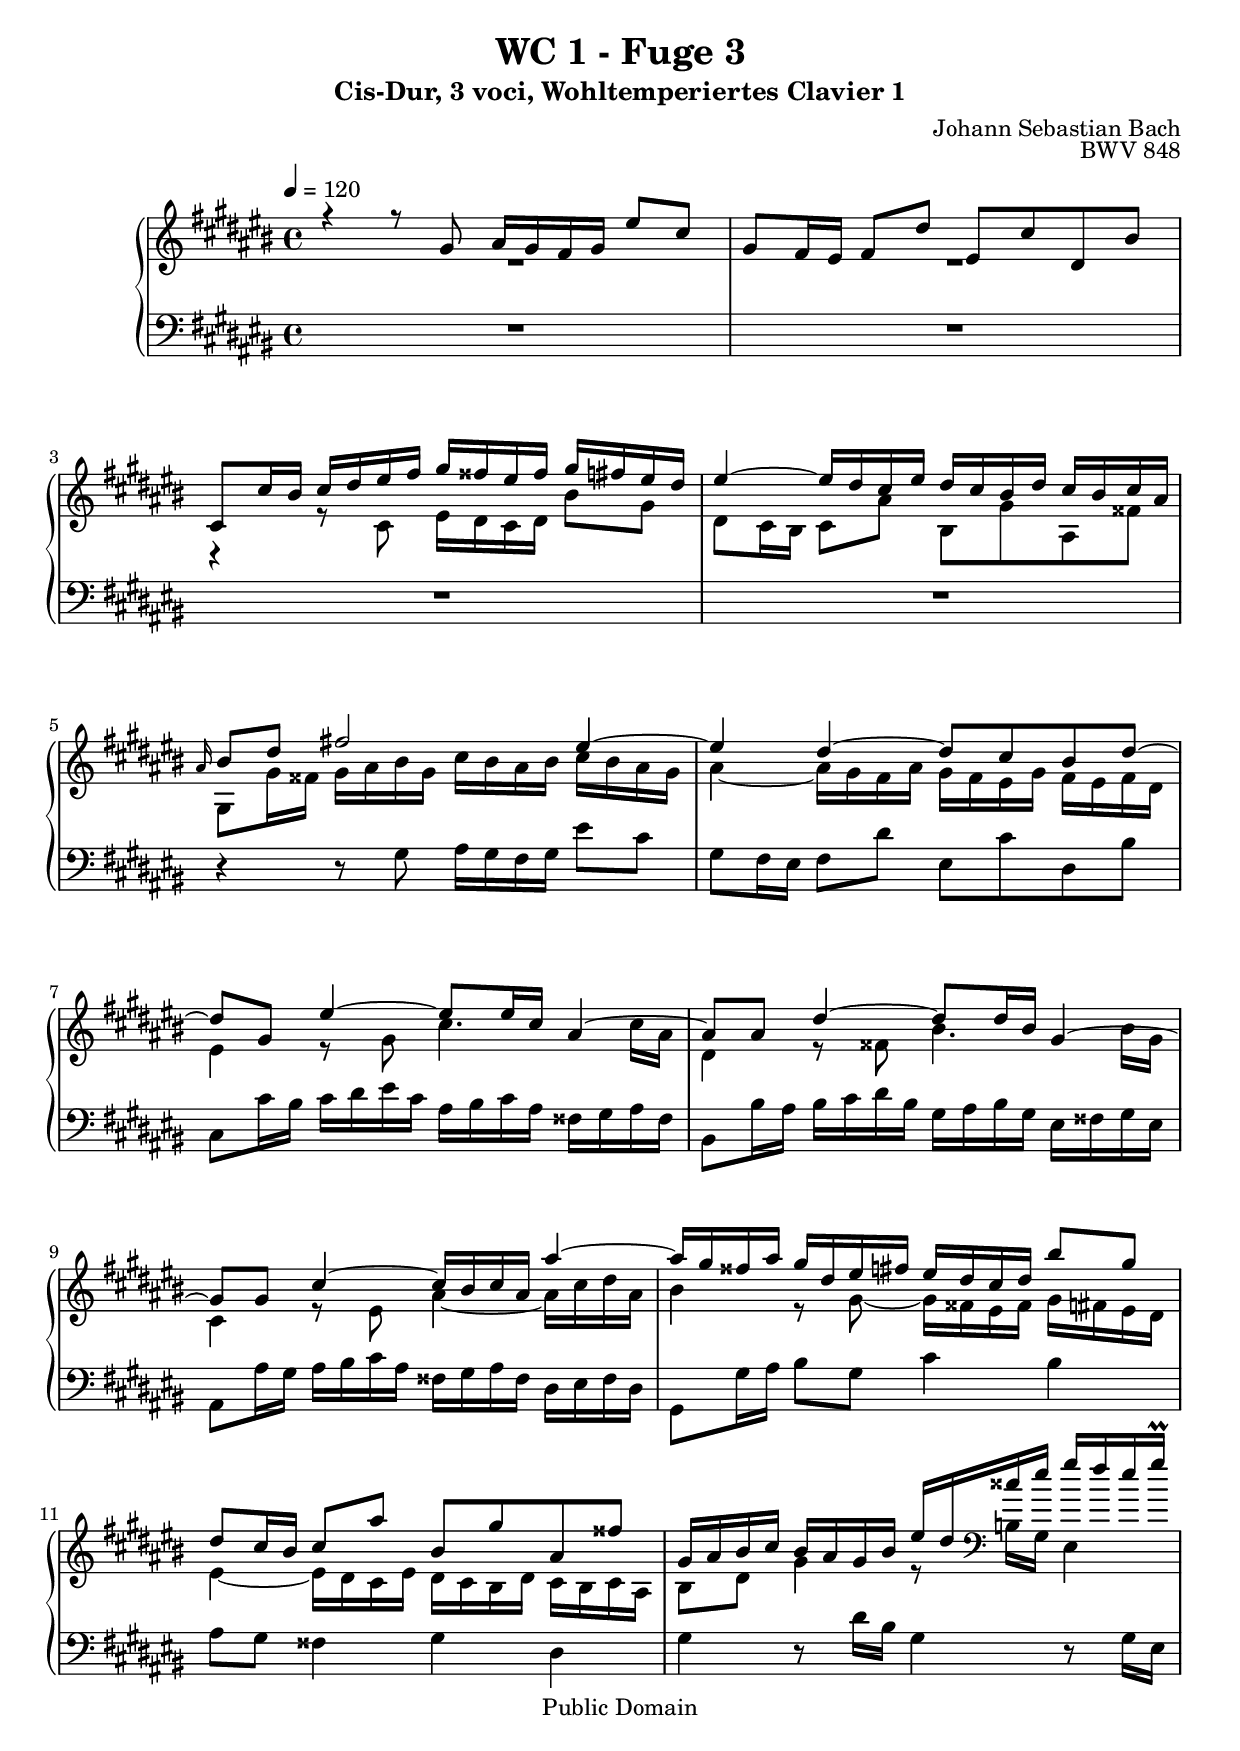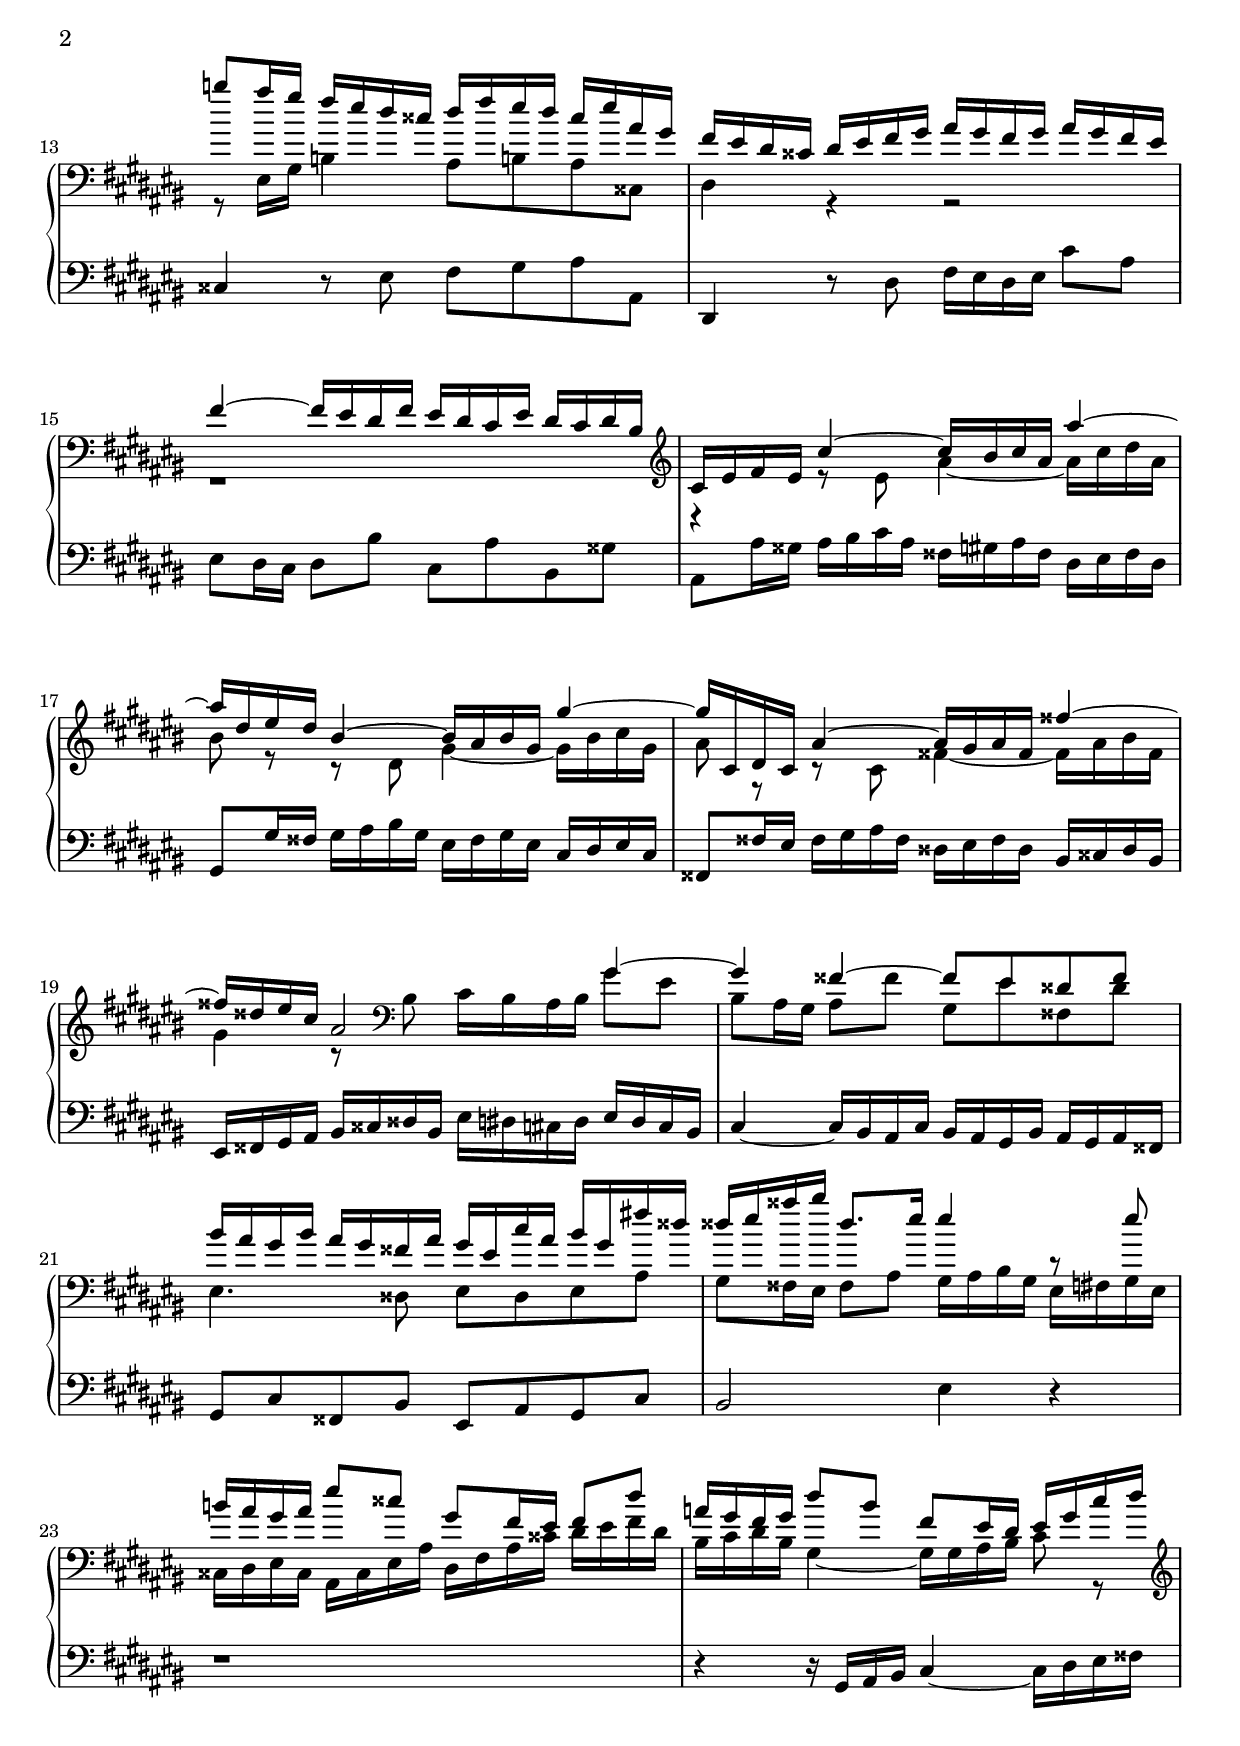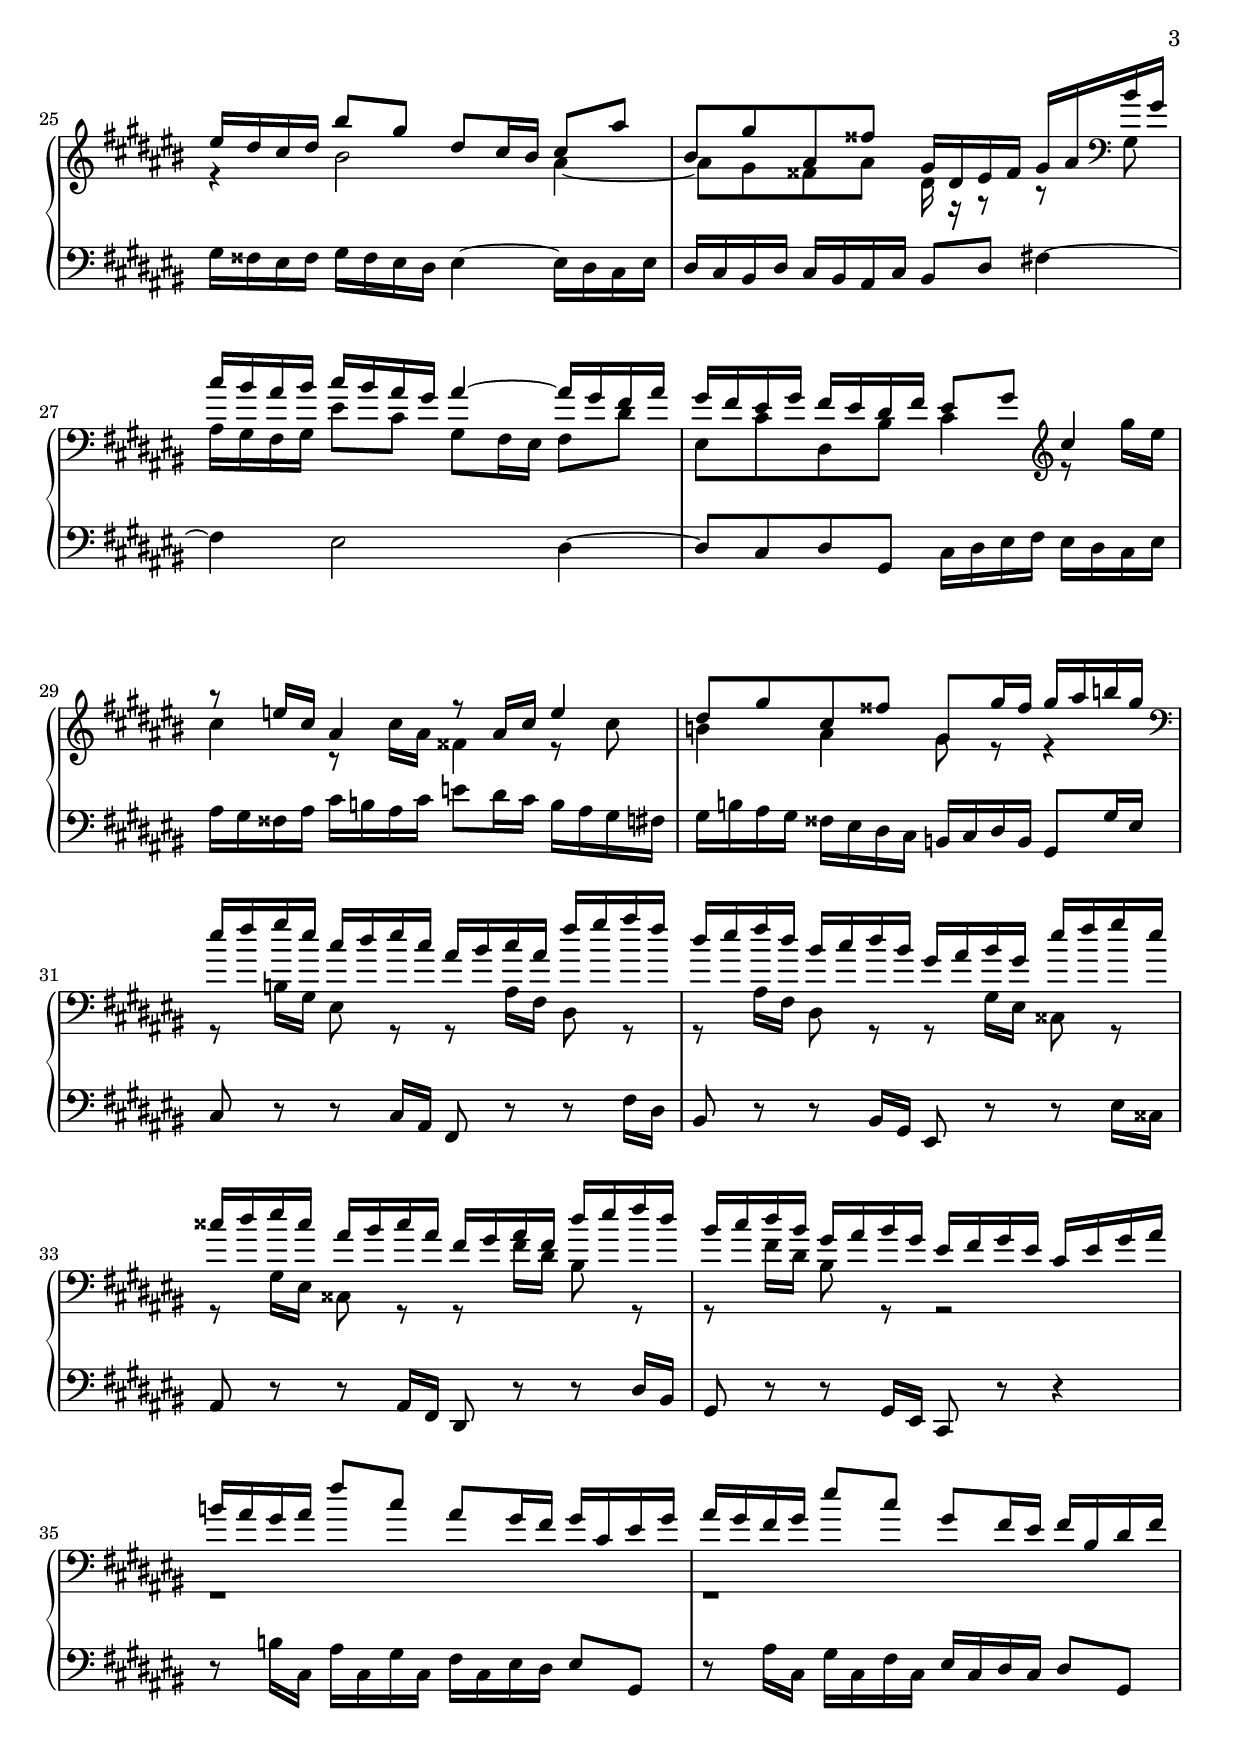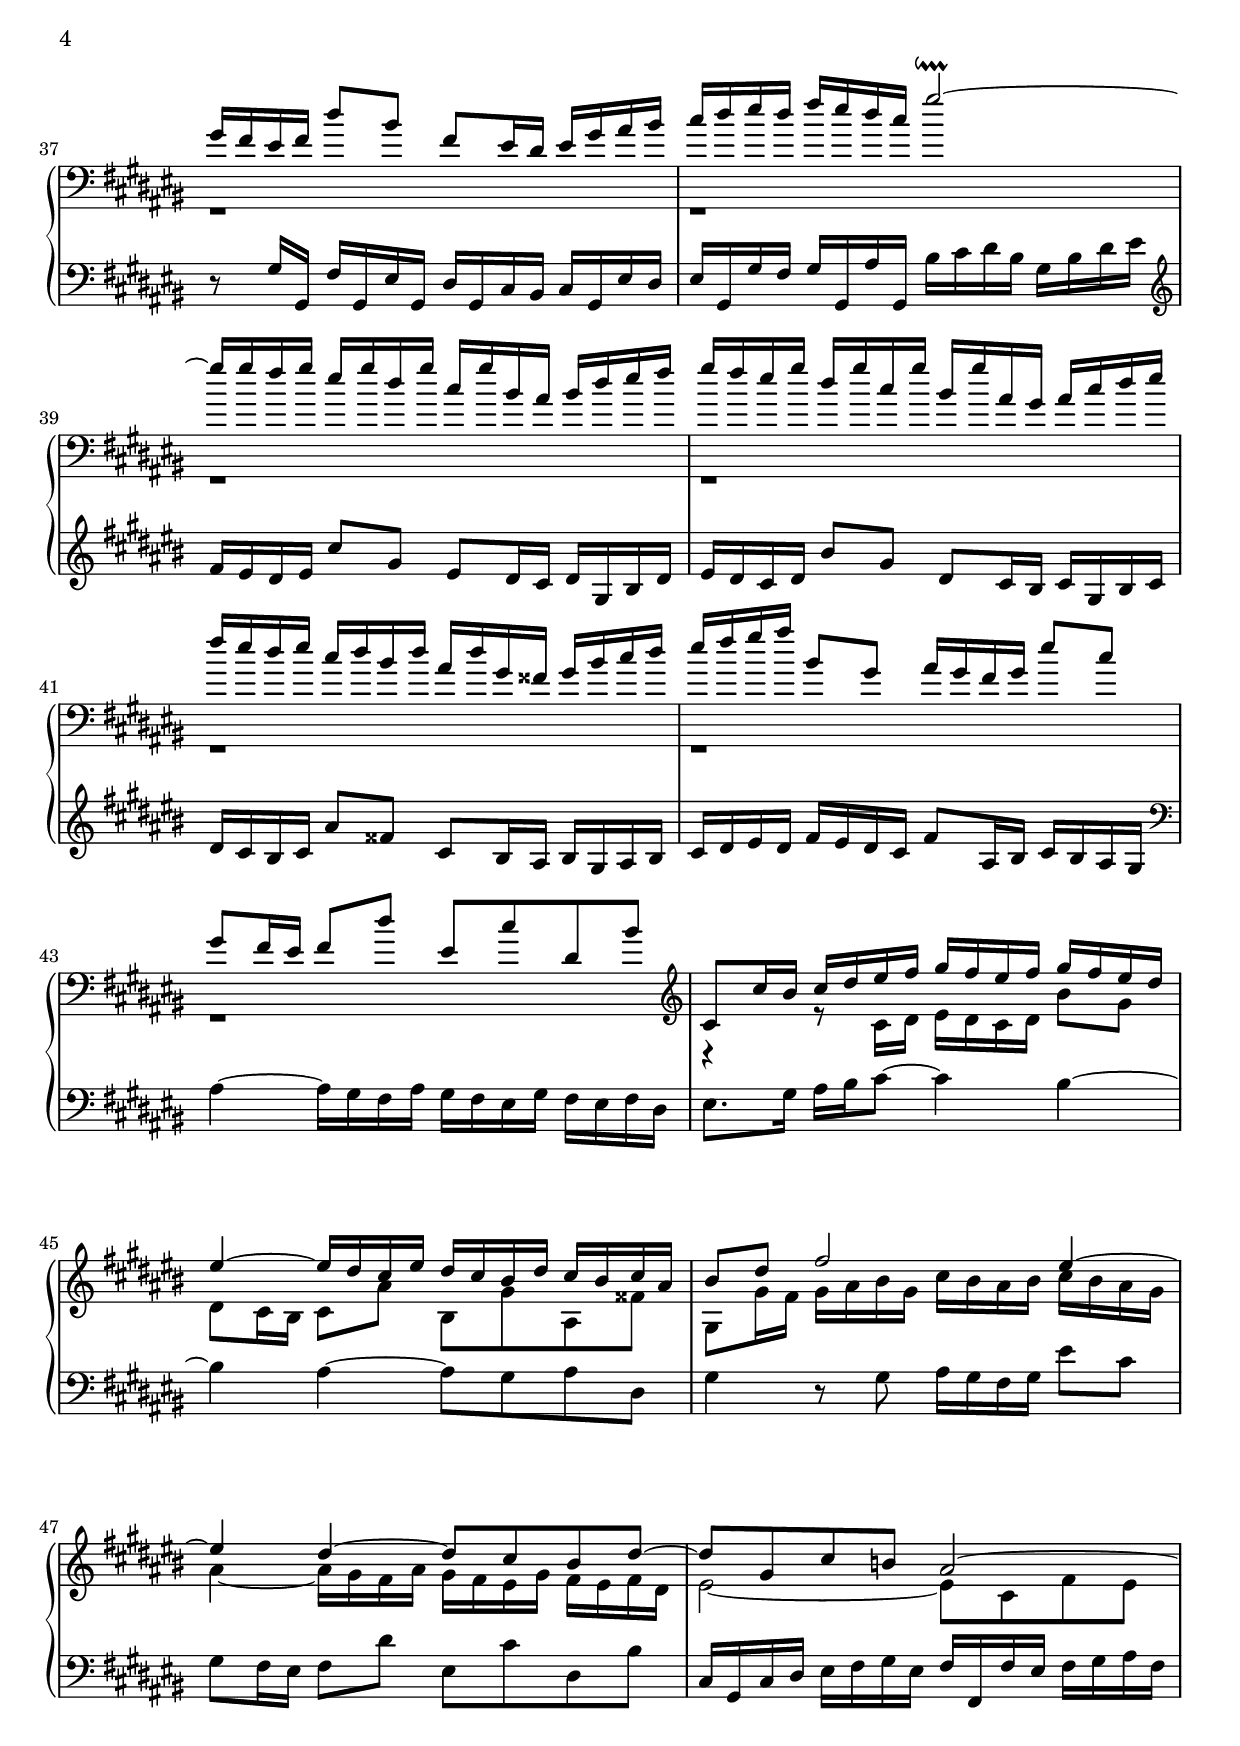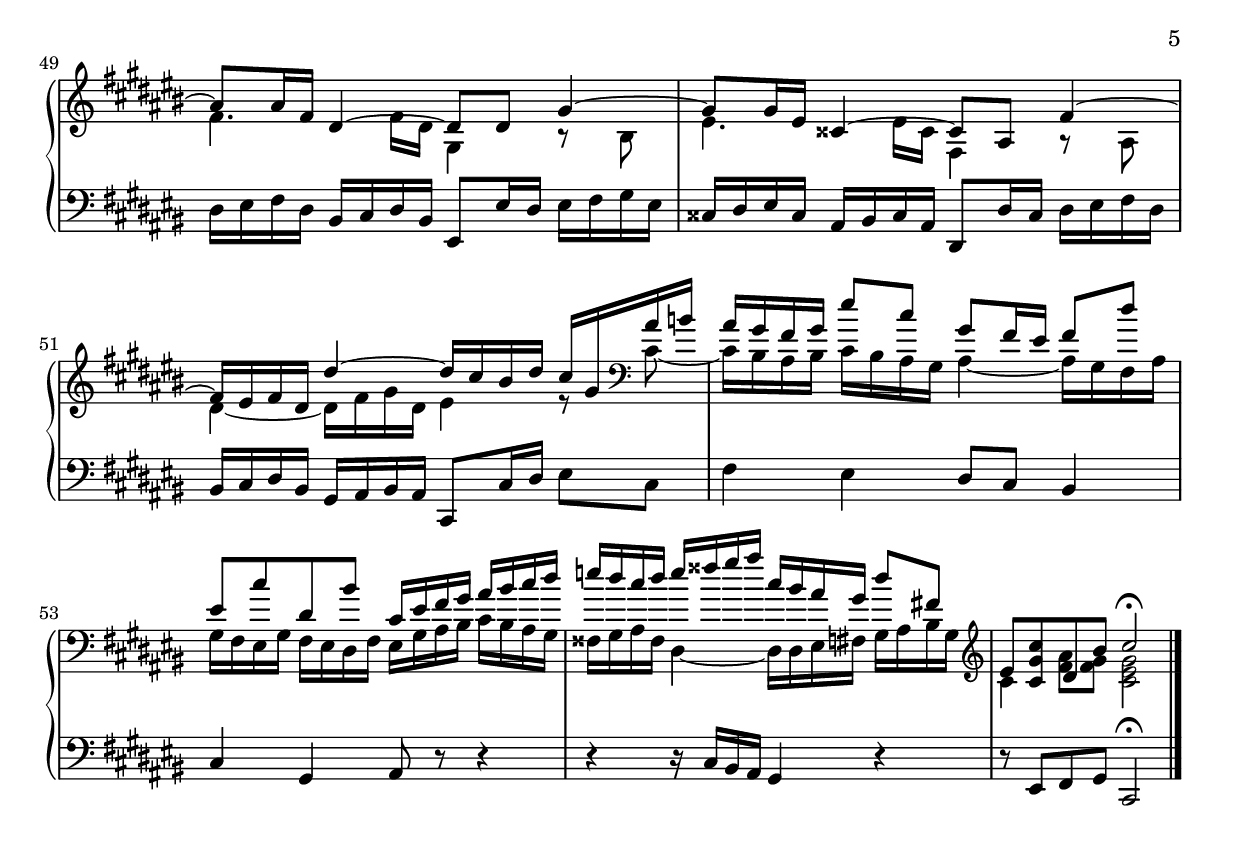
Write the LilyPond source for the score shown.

%\version "2.22.2"
%\language "deutsch"

\header {
  title = "WC 1 - Fuge 3"
  subtitle = "Cis-Dur, 3 voci, Wohltemperiertes Clavier 1"
  composer = "Johann Sebastian Bach"
  opus = "BWV 848"
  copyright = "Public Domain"
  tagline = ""
}

global = {
  \key cis \major
  \time 4/4
  \tempo 4 = 120}


preambleUp = {\clef treble \global}
preambleDown = {\clef bass \global}

soprano = \relative c'' {
  \global
  
  r4 r8 gis ais16 gis fis gis eis'8 cis | % m. 1
  gis8 fis16 eis fis8 dis' eis, cis' dis, bis' | % m. 2
  cis,8 cis'16 bis cis dis eis fis gis fisis eis fisis gis fis eis dis | % m. 3
  eis4~ eis16 dis cis eis dis cis bis dis cis bis cis ais | % m. 4
  \grace ais16 bis8 dis fis!2 eis4~ | % m. 5
  eis4 dis~ dis8 cis bis dis~| % m. 6
  dis8 gis, eis'4~ eis8 eis16 cis ais4~ | % m. 7
  ais8 ais dis4~ dis8 dis16 bis gis4~ | % m. 8
  gis8 gis cis4~ cis16 bis cis ais ais'4~ | % m. 9
  ais16 gis fisis ais gis dis eis fis! eis dis cis dis bis'8 gis | % m. 10
  dis8 cis16 bis cis8 ais' bis, gis' ais, fisis' | % m. 11
  gis,16 ais bis cis bis ais gis bis eis dis cisis eis gis fis eis gis \prall | % m. 12
  b!8 ais16 gis fis eis dis cisis dis fis eis dis cisis eis ais, gis | % m. 13
  fis16 eis dis cisis dis eis fis gis ais gis fis gis ais gis fis eis | % m. 14
  fis4~ fis16 eis dis fis eis dis cis eis dis cis dis bis | % m. 15
  cis16 eis fis eis cis'4~ cis16 bis cis ais ais'4~ | % m. 16
  ais16 dis, eis dis bis4~ bis16 ais bis gis gis'4~ | % m. 17
  gis16 cis,, dis cis ais'4~ ais16 gis ais fisis fisis'4~ | % m. 18
  fisis16 disis eis cis ais2 gis4~ | % m. 19
  gis4 fisis~ fisis8 eis disis fisis | % m. 20
  bis16 ais gis bis ais gis fisis ais gis eis cis' ais bis gis fis'! disis | % m. 21
  disis16 eis aisis bis disis,8. eis16 eis4 r8 eis | % m. 22
  b!16 ais gis ais eis'8 cisis gis fis16 eis fis8 dis' | % m. 23
  a!16 gis fis gis dis'8 bis fis eis16 dis eis gis cis dis | % m. 24
  eis dis cis dis bis'8 gis dis cis16 bis cis8 ais' | % m. 25
  bis,8 gis' ais, fisis' gis,16 dis eis fisis gis ais bis gis | % m. 26
  cis16 bis ais bis cis bis ais gis ais4~ ais16 gis fis ais | % m. 27
  gis16 fis eis gis fis eis dis fis eis8 gis cis4 | % m. 28
  r8 e!16 cis ais4 r8 ais16 cis e4 | % m. 29
  dis8 gis cis, fisis gis, gis'16 fisis gis ais b! gis | % m. 30
  eis16 fis gis eis cis dis eis cis ais bis cis ais fis' gis ais fis | % m. 31
  dis16 eis fis dis bis cis dis bis gis ais bis gis eis' fis gis eis | % m. 32
  cisis16 dis eis cisis ais bis cisis ais fis gis ais fis dis' eis fis dis | % m. 33
  bis16 cis dis bis gis ais bis gis eis fis gis eis cis eis gis ais | % m. 34
  b!16 ais gis ais fis'8 cis ais gis16 fis gis cis, eis gis | % m. 35
  ais16 gis fis gis eis'8 cis gis fis16 eis fis bis, dis fis | % m. 36
  gis16 fis eis fis dis'8 bis fis eis16 dis eis gis ais bis | % m. 37
  cis16 dis eis dis fis eis dis cis gis'2~ \downprall | % m. 38
  gis16 gis fis gis eis gis dis gis cis, gis' bis, ais bis dis eis fis | % m. 39
  gis16 fis eis gis dis gis cis, gis' bis, gis' ais, gis ais cis dis eis | % m. 40
  fis16 eis dis eis cis dis bis dis ais dis gis, fisis gis bis cis dis | % m. 41
  eis16 fis gis ais bis,8 gis ais16 gis fis gis eis'8 cis | % m. 42
  gis8 fis16 eis fis8 dis' eis, cis' dis, bis' | % m. 43
  cis,8 cis'16 bis cis dis eis fis gis fis eis fis gis fis eis dis | % m. 44
  eis4~ eis16 dis cis eis dis cis bis dis cis bis cis ais | % m. 45
  bis8 dis fis2 eis4~ | % m. 46
  eis4 dis~ dis8 cis bis dis~ | % m. 47
  dis8 gis, cis b! ais2~ | % m. 48
  ais8 ais16 fis dis4~ dis8 dis gis4~ | % m. 49
  gis8 gis16 eis cisis4~ cisis8 ais fis'4~ | % m. 50
  fis16 eis fis dis dis'4~ dis16 cis bis dis cis gis ais b! | % m. 51
  ais16 gis fis gis eis'8 cis gis fis16 eis fis8 dis' | % m. 52
  eis,8 cis' dis, bis' cis,16 eis fis gis ais bis cis dis | % m. 53
  e!16 dis cis dis e fisis gis ais cis, bis ais gis dis'8 fis,! | % m. 54
  eis8 <cis gis' cis> dis bis' cis2 \fermata \bar "|." | % m. 55
  
}

alto = \relative c' {
  \global
  
 R1 | % m. 1
 R1 | % m. 2
 r4 r8 cis eis16 dis cis dis bis'8 gis | % m. 3
 dis8 cis16 bis cis8 ais' bis, gis' ais, fisis' | % m. 4
 gis,8 gis'16 fisis gis ais bis gis cis bis ais bis cis bis ais gis | % m. 5
 ais4~ ais16 gis fis ais gis fis eis gis fis eis fis dis | % m. 6
 eis4 r8 gis cis4. cis16 ais | % m. 7
 dis,4 r8 fisis bis4. bis16 gis | % m. 8
 cis,4 r8 eis ais4~ ais16 cis dis ais | % m. 9
 bis4 r8 gis~ gis16 fisis eis fisis gis fis!eis dis | % m. 10
 eis4~ eis16 dis cis eis dis cis bis dis cis bis cis ais | % m. 11
 bis8 dis gis4 r8 \clef bass b,!16 gis eis4 | % m. 12
 r8 eis16 gis b!4 ais8 b! ais cisis, | % m. 13
 dis4  r r2 | % m. 14
 r1 | % m. 15
 \clef treble r4 r8 eis'8 ais4~ ais16 cis dis ais | % m. 16
 bis8 r r dis, gis4~ gis16 bis cis gis | % m. 17
 ais8 r r cis, fisis4~ fisis16 ais bis fisis | % m. 18
 gis4 r8 \clef bass bis, cis16 bis ais bis gis'8 eis | % m. 19
 bis8 ais16 gis ais8 fisis' gis, eis' fisis, disis' | % m. 20
 eis,4. disis8 eis disis eis ais | % m. 21
 gis8 fisis16 eis fisis8 ais  gis16 ais bis gis eis fis! gis eis | % m. 22
 cisis16 dis eis cisis ais cisis eis ais dis, fis ais cisis dis eis fis dis | % m. 23
 bis16 cis dis bis gis4~ gis16 gis ais bis cis8 r | % m. 24
 \clef treble r4 bis'2 ais4~ | % m. 25
 ais8 gis fisis ais dis,16 r r8 r \clef bass gis, | % m. 26
 ais16 gis fis gis eis'8 cis gis fis16 eis fis8 dis' | % m. 27
 eis,8 cis' dis, bis' cis4 \clef treble r8 gis''16 eis | % m. 28
 cis4 r8 cis16 ais fisis4 r8 cis' | % m. 29
 b!4 ais gis8 r r4 | % m. 30
 \clef bass r8 b,!16 gis eis8 r r ais16 fis dis8 r | % m. 31
 r8 ais'16 fis dis8 r r gis16 eis cisis8 r | % m. 32
 r8 gis'16 eis cisis8 r r fis'16 dis bis8 r | % m. 33
 r8 fis'16 dis bis8 r r2 | % m. 34
 r1 | % m. 35
 r1 | % m. 36
 r1 | % m. 37
 r1 | % m. 38
 r1 | % m. 39
 r1 | % m. 40
 r1 | % m. 41
 r1 | % m. 42
 r1 | % m. 43
 \clef treble r4 r8 cis16 dis eis dis cis dis bis'8 gis | % m. 44
 dis8 cis16 bis cis8 ais' bis, gis' ais, fisis' | % m. 45
 gis,8 gis'16 fis gis ais bis gis cis bis ais bis cis bis ais gis | % m. 46
 ais4~ ais16 gis fis ais gis fis eis gis fis eis fis dis | % m. 47
 eis2~ eis8 cis fis eis | % m. 48
 fis4. fis16 dis gis,4 r8 bis | % m. 49
 eis4. eis16 cisis fis,4 r8 ais | % m. 50
 dis4~ dis16 fis gis dis eis4 r8 \clef bass cis~ | % m. 51
 cis16 bis ais bis cis bis ais gis ais4~ ais16 gis fis ais | % m. 52
 gis16 fis eis gis fis eis dis fis eis gis ais bis cis bis ais gis | % m. 53
 fisis16 gis ais fisis dis4~ dis16 dis eis fis! gis ais bis gis | % m. 54
 \clef treble cis4 <fis ais>8 <fis gis> <cis eis gis>2 \bar "|." | % m. 55
 
}

bass = \relative c' {
  \global
  
 R1 | % m. 1
 R1 | % m. 2
 R1 | % m. 3
 R1 | % m. 4
 r4 r8 gis ais16 gis fis gis eis'8 cis | % m. 5
 gis8 fis16 eis fis8 dis' eis, cis' dis, bis' | % m. 6
 cis,8 cis'16 bis cis dis eis cis ais bis cis ais fisis gis ais fisis | % m. 7
 bis,8 bis'16 ais bis cis dis bis gis ais bis gis eis fisis gis eis | % m. 8
 ais,8 ais'16 gis ais bis cis ais fisis gis ais fisis dis eis fisis dis | % m. 9
 gis,8 gis'16 ais bis8 gis cis4 bis | % m. 10
 ais8 gis fisis4 gis dis | % m. 11
 gis4 r8 dis'16 bis gis4 r8 gis16 eis | % m. 12
 cisis4 r8 eis8 fis gis ais ais, | % m. 13
 dis,4 r8 dis' fis16 eis dis eis cis'8 ais | % m. 14
 eis8 dis16 cis dis8 bis' cis, ais' bis, gisis' | % m. 15
 ais,8 ais'16 gisis ais bis cis ais fisis gis! ais fisis dis eis fisis dis | % m. 16
 gis,8 gis'16 fisis gis ais bis gis eis fisis gis eis cis dis eis cis | % m. 17
 fisis,8 fisis'16 eis fisis gis ais fisis disis eis fisis disis bis cisis disis bis | % m. 18
 eis,16 fisis gis ais bis cisis disis bis eis dis! cis! dis eis dis cis bis | % m. 19
 cis4~ cis16 bis ais cis bis ais gis bis ais gis ais fisis | % m. 20
 gis8 cis fisis, bis eis, ais gis cis | % m. 21
 bis2 eis4 r | % m. 22
 r1 | % m. 23
 r4 r16 gis, ais bis cis4~ cis16 dis eis fisis | % m. 24
 gis16 fisis eis fisis gis fisis eis dis eis4~ eis16 dis cis eis | % m. 25
 dis16 cis bis dis cis bis ais cis bis8 dis fis!4~ | % m. 26
 fis4 eis2 dis4~ | % m. 27
 dis8 cis dis gis, cis16 dis eis fis eis dis cis eis | % m. 28
 ais gis fisis ais cis b! ais cis e!8 dis16 cis b ais gis fis | % m. 29
 gis16 b! ais gis fisis eis dis cis b! cis dis b gis8 gis'16 eis | % m. 30
 cis8 r r cis16 ais fis8 r r fis'16 dis | % m. 31
 bis8 r r bis16 gis eis8 r r eis'16 cisis | % m. 32
 ais8 r r ais16 fis dis8 r r dis'16 bis | % m. 33 
 gis8 r r gis16 eis cis8 r r4 | % m. 34
 r8 b''16 cis, ais' cis, gis' cis, fis cis eis dis eis8 gis, | % m. 35
 r8 ais'16 cis, gis' cis, fis cis eis cis dis cis dis8 gis, | % m. 36
 r8 gis'16 gis, fis' gis, eis' gis, dis' gis, cis bis cis gis eis' dis | % m. 37
 eis16 gis, gis' fis gis gis, ais' gis, bis' cis dis bis gis bis dis eis | % m. 38
 \clef treble fis16 eis dis eis cis'8 gis eis dis16 cis dis gis, bis dis | % m. 39
 eis16 dis cis dis bis'8 gis dis cis16 bis cis gis bis cis | % m. 40
 dis16 cis bis cis ais'8 fisis cis bis16 ais bis gis ais bis | % m. 41
 cis dis eis dis fis eis dis cis fis8 ais,16 bis cis bis ais gis | % m. 42
 \clef bass ais4~ ais16 gis fis ais gis fis eis gis fis eis fis dis | % m. 43
 eis8. gis16 ais bis cis8~ cis4 bis~ | % m. 44
 bis4 ais~ ais8 gis ais dis, | % m. 45
 gis4 r8 gis ais16 gis fis gis eis'8 cis | % m. 46
 gis8 fis16 eis fis8 dis' eis, cis' dis, bis' | % m. 47
 cis,16 gis cis dis eis fis gis eis fis fis, fis' eis fis gis ais fis | % m. 48
 dis16 eis fis dis bis cis dis bis eis,8 eis'16 dis eis fis gis eis | % m. 49
 cisis16 dis eis cisis ais bis cisis ais dis,8 dis'16 cisis dis eis fis dis | % m. 50
 bis16 cis dis bis gis ais bis ais cis,8 cis'16 dis eis8 cis | % m. 51
 fis4 eis dis8 cis bis4 | % m. 52
 cis4 gis ais8 r r4 | % m. 53
 r4 r16 cis bis ais gis4 r | % m. 54
 r8 eis fis gis cis,2 \fermata \bar "|." | % m. 55

}





\score {
  \new PianoStaff <<
    %\set PianoStaff.instrumentName = #"Piano  "
    \new Staff = "upper" \relative c' {\preambleUp
  <<
  \new Voice = "s" { \voiceOne \soprano }
  \\
  \new Voice ="a" { \voiceTwo \alto }
  >>
}
    \new Staff = "lower" \relative c {\preambleDown
     \new Voice = "b" { \bass }
}
  >>
  \layout { }
}

\score {
  \new PianoStaff <<
   \new Staff = "upper" \relative c' {\preambleUp
  <<
  \new Voice = "s" { \voiceOne \soprano }
  \\
  \new Voice = "a" { \voiceTwo \alto }
  >>
}
    \new Staff = "lower" \relative c {\preambleDown
    \new Voice = "b" { \bass }
}
  >>
  \midi { }
}